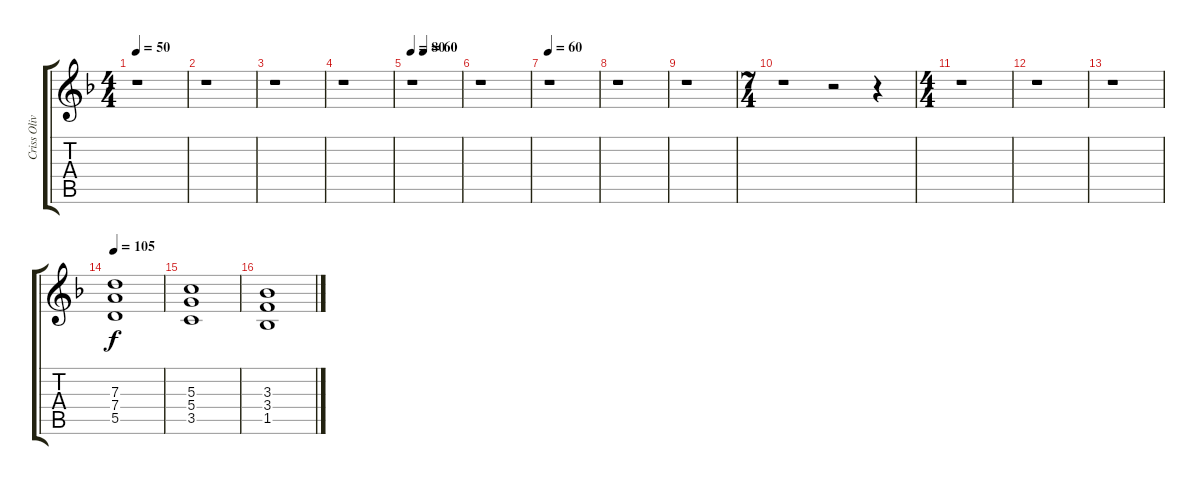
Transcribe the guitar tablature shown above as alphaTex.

\track ("Criss Oliva" "Criss Oliv") {instrument distortionguitar}
\staff {score tabs}
\tuning (E4 B3 G3 D3 A2 E2) {hide}
\ts (4 4)
\tempo 50
\clef g2
\ks f
r.1{dy f instrument distortionguitar} |
r.1 |
r.1 |
r.1 |
\tempo 80
\tempo (60 0.25)
r.1 |
r.1 |
\tempo 60
r.1 |
r.1 |
r.1 |
\ts (7 4)
r.1 r.2 r.4 |
\ts (4 4)
r.1 |
r.1 |
r.1 |
\tempo 105
(7.3 7.4 5.5).1 |
(5.3 5.4 3.5).1 |
(3.3 3.4 1.5).1
